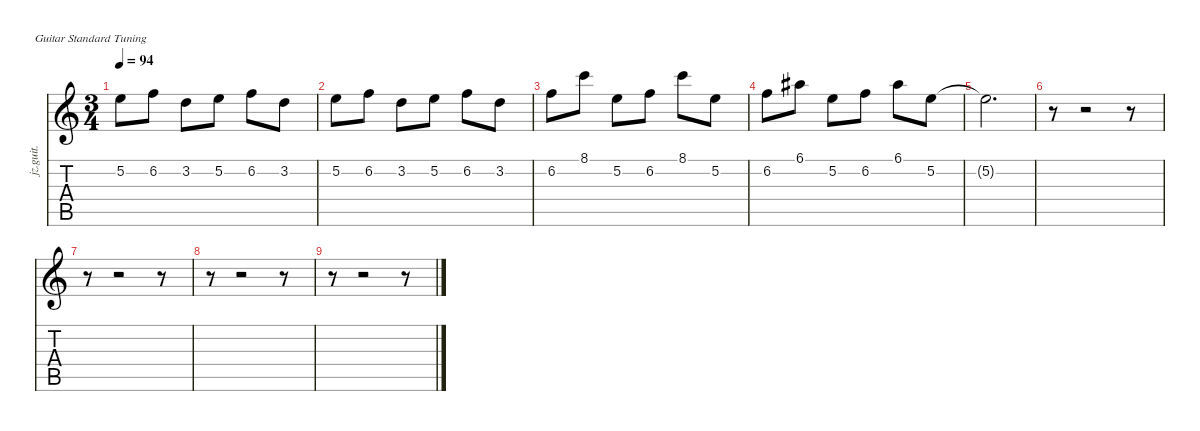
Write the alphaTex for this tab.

\defaultSystemsLayout 4
\hideDynamics
\bracketExtendMode nobrackets
\otherSystemsTrackNameOrientation horizontal
\track ("Clean" "jz.guit.") {instrument electricguitarjazz}
\staff {score tabs}
\tuning (E4 B3 G3 D3 A2 E2)
\ts (3 4)
\tempo 94
\clef g2
\ks c
5.2.8{dy f} 6.2.8 3.2.8 5.2.8 6.2.8 3.2.8 |
5.2.8 6.2.8 3.2.8 5.2.8 6.2.8 3.2.8 |
6.2.8 8.1.8 5.2.8 6.2.8 8.1.8 5.2.8 |
6.2.8 6.1{acc #}.8 5.2.8 6.2.8 6.1{acc #}.8 5.2.8 |
5.2{t}.2{d} |
r.8 r.2 r.8 |
r.8 r.2 r.8 |
r.8 r.2 r.8 |
r.8 r.2 r.8
